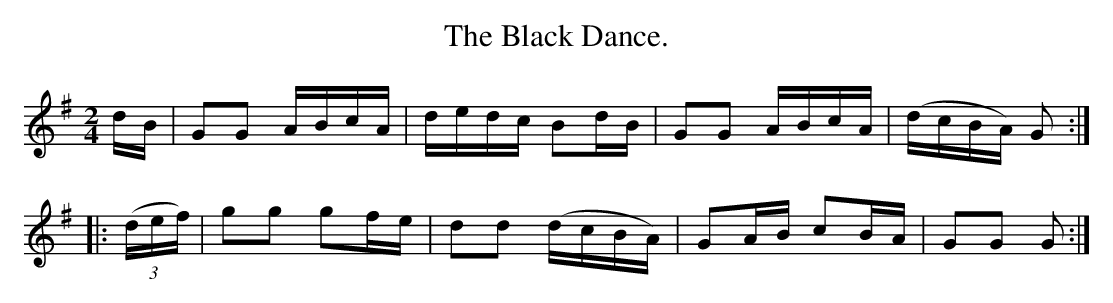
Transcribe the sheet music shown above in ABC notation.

X:1
T:The Black Dance.
M:2/4
L:1/16
K:G
   dB  |G2G2 ABcA|dedc  B2dB |G2G2 ABcA|(dcBA) G2::
(3(def)|g2g2 g2fe|d2d2 (dcBA)|G2AB c2BA| G2G2  G2:|
